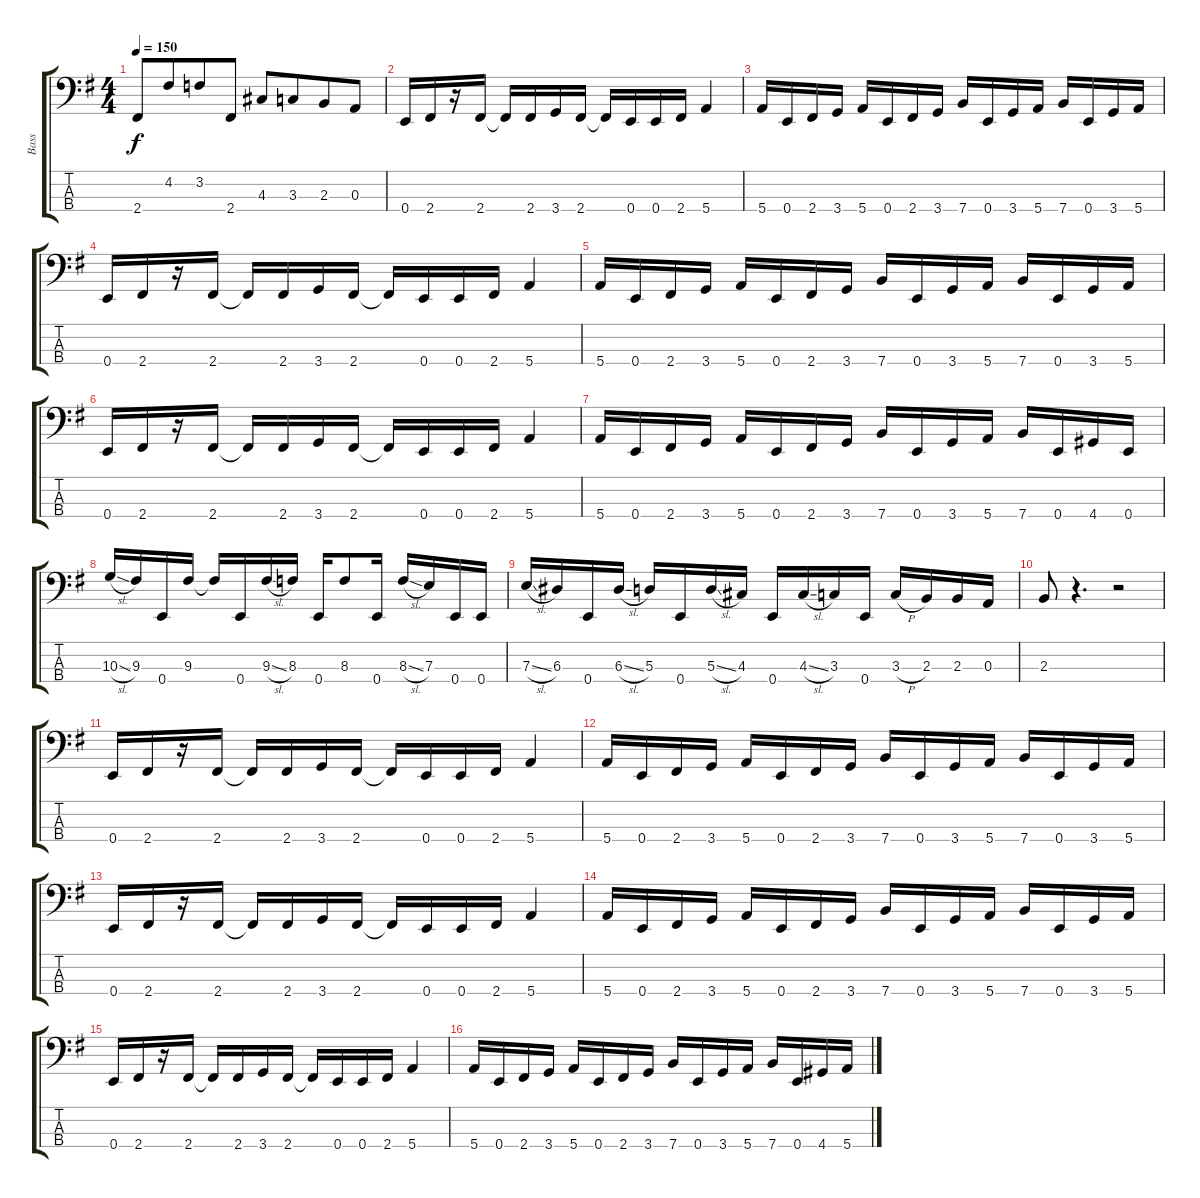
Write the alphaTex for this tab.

\track ("Bass" "Bass") {instrument electricbasspick}
\staff {score tabs}
\tuning (G2 D2 A1 E1) {hide}
\ts (4 4)
\tempo 150
\clef f4
\ks eminor
2.4.8{dy f} 4.2.8{beam merge} 3.2.8 2.4.8 4.3.8 3.3.8{beam merge} 2.3.8 0.3.8 |
0.4.16 2.4.16 r.16 2.4.16 2.4{t}.16 2.4.16 3.4.16 2.4.16 2.4{t}.16 0.4.16 0.4.16 2.4.16 5.4.4 |
5.4.16 0.4.16 2.4.16 3.4.16 5.4.16 0.4.16 2.4.16 3.4.16 7.4.16 0.4.16 3.4.16 5.4.16 7.4.16 0.4.16 3.4.16 5.4.16 |
0.4.16 2.4.16 r.16 2.4.16 2.4{t}.16 2.4.16 3.4.16 2.4.16 2.4{t}.16 0.4.16 0.4.16 2.4.16 5.4.4 |
5.4.16 0.4.16 2.4.16 3.4.16 5.4.16 0.4.16 2.4.16 3.4.16 7.4.16 0.4.16 3.4.16 5.4.16 7.4.16 0.4.16 3.4.16 5.4.16 |
0.4.16 2.4.16 r.16 2.4.16 2.4{t}.16 2.4.16 3.4.16 2.4.16 2.4{t}.16 0.4.16 0.4.16 2.4.16 5.4.4 |
5.4.16 0.4.16 2.4.16 3.4.16 5.4.16 0.4.16 2.4.16 3.4.16 7.4.16 0.4.16 3.4.16 5.4.16 7.4.16 0.4.16 4.4.16 0.4.16 |
10.3{sl}.16 9.3.16 0.4.16 9.3.16 9.3{t}.16 0.4.16 9.3{sl}.16 8.3.16 0.4.16 8.3.8 0.4.16 8.3{sl}.16 7.3.16 0.4.16 0.4.16 |
7.3{sl}.16 6.3.16 0.4.16 6.3{sl}.16 5.3.16 0.4.16 5.3{sl}.16 4.3.16 0.4.16 4.3{sl}.16 3.3.16 0.4.16 3.3{h}.16 2.3.16 2.3.16 0.3.16 |
2.3.8 r.4{d} r.2 |
0.4.16 2.4.16 r.16 2.4.16 2.4{t}.16 2.4.16 3.4.16 2.4.16 2.4{t}.16 0.4.16 0.4.16 2.4.16 5.4.4 |
5.4.16 0.4.16 2.4.16 3.4.16 5.4.16 0.4.16 2.4.16 3.4.16 7.4.16 0.4.16 3.4.16 5.4.16 7.4.16 0.4.16 3.4.16 5.4.16 |
0.4.16 2.4.16 r.16 2.4.16 2.4{t}.16 2.4.16 3.4.16 2.4.16 2.4{t}.16 0.4.16 0.4.16 2.4.16 5.4.4 |
5.4.16 0.4.16 2.4.16 3.4.16 5.4.16 0.4.16 2.4.16 3.4.16 7.4.16 0.4.16 3.4.16 5.4.16 7.4.16 0.4.16 3.4.16 5.4.16 |
0.4.16 2.4.16 r.16 2.4.16 2.4{t}.16 2.4.16 3.4.16 2.4.16 2.4{t}.16 0.4.16 0.4.16 2.4.16 5.4.4 |
5.4.16 0.4.16 2.4.16 3.4.16 5.4.16 0.4.16 2.4.16 3.4.16 7.4.16 0.4.16 3.4.16 5.4.16 7.4.16 0.4.16 4.4.16 5.4.16
